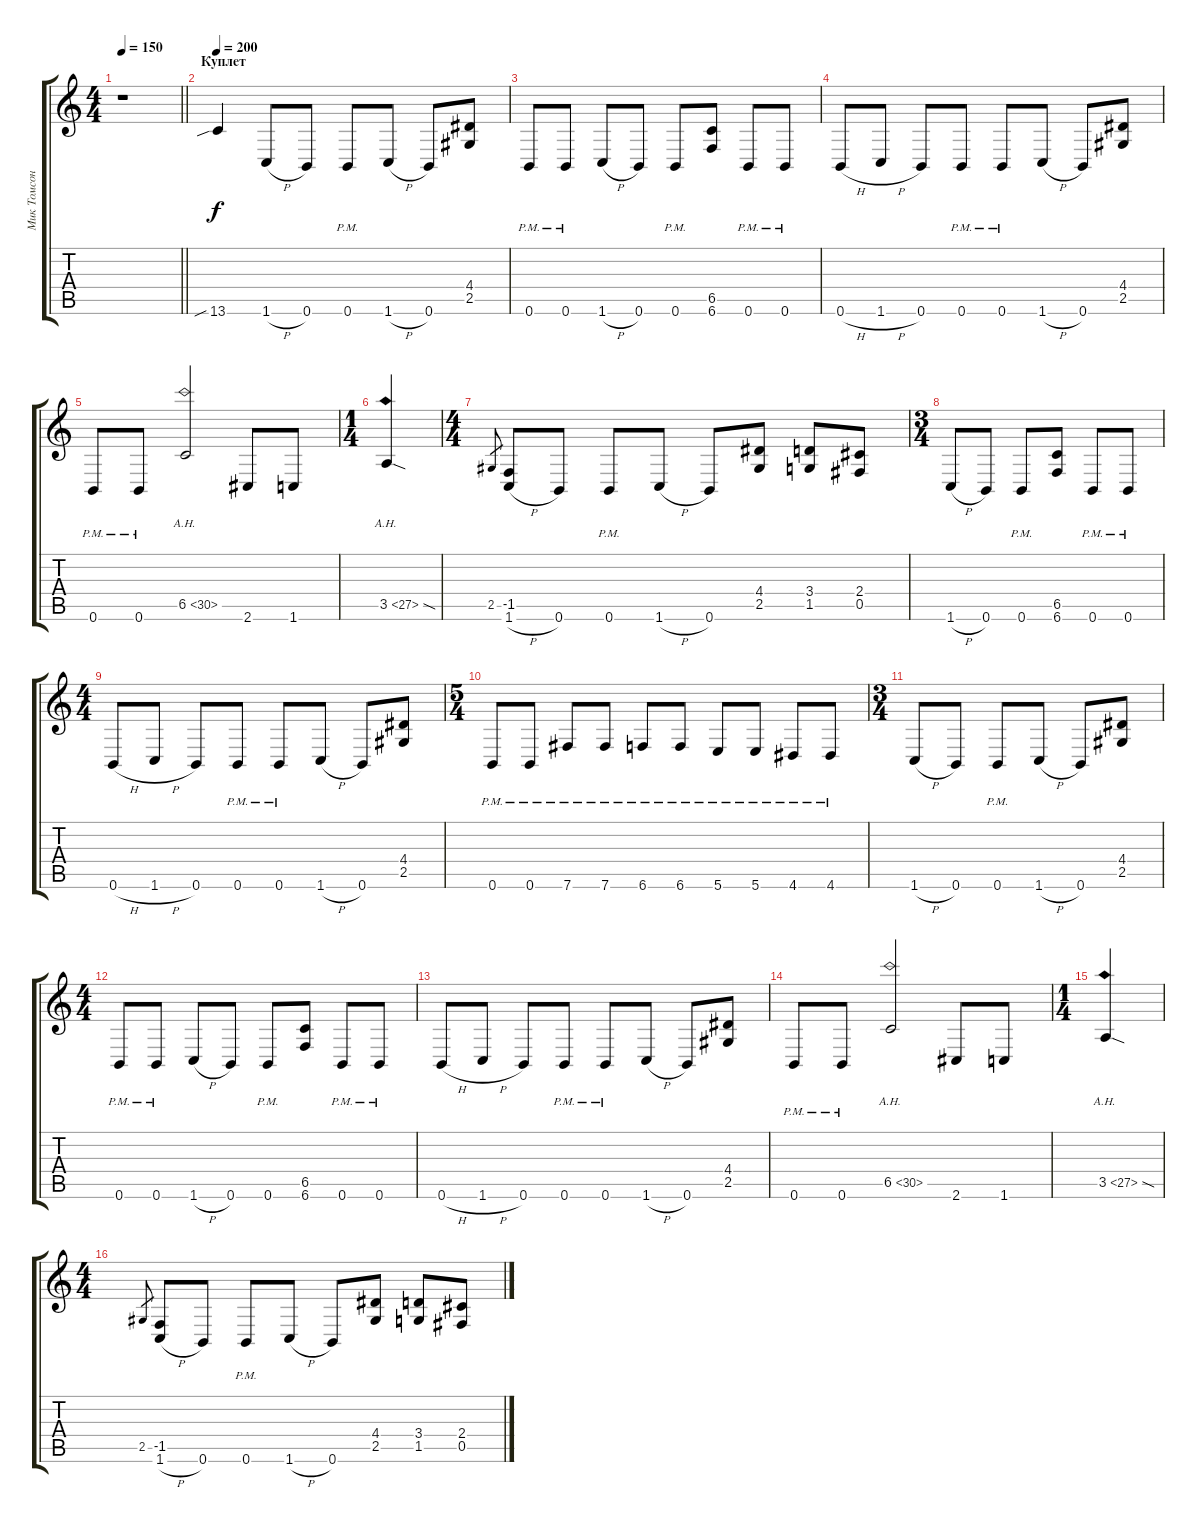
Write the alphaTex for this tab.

\track ("Мик Томсон" "Мик Томсон") {instrument distortionguitar}
\staff {score tabs}
\tuning (Db4 Ab3 E3 B2 Gb2 B1) {hide}
\ts (4 4)
\tempo 150
\clef g2
\barLineRight lightlight
\ks c
r.1{dy f} |
\section ("" "Куплет")
\tempo 200
13.6{sib}.4 1.6{h}.8 0.6.8 0.6{pm}.8 1.6{h}.8 0.6.8 (4.4 2.5).8 |
0.6{pm}.8 0.6{pm}.8 1.6{h}.8 0.6.8 0.6{pm}.8 (6.5 6.6).8 0.6{pm}.8 0.6{pm}.8 |
0.6{h}.8 1.6{h}.8 0.6.8 0.6{pm}.8 0.6{pm}.8 1.6{h}.8 0.6.8 (4.4 2.5).8 |
0.6{pm}.8 0.6{pm}.8 6.5{ah 24}.2 2.6.8 1.6.8 |
\ts (1 4)
3.5{ah 24 sod}.4 |
\ts (4 4)
2.5.8{gr} (-1.5 1.6{h}).8 0.6.8 0.6{pm}.8 1.6{h}.8 0.6.8 (4.4 2.5).8 (3.4 1.5).8 (2.4 0.5).8 |
\ts (3 4)
1.6{h}.8 0.6.8 0.6{pm}.8 (6.5 6.6).8 0.6{pm}.8 0.6{pm}.8 |
\ts (4 4)
0.6{h}.8 1.6{h}.8 0.6.8 0.6{pm}.8 0.6{pm}.8 1.6{h}.8 0.6.8 (4.4 2.5).8 |
\ts (5 4)
0.6{pm}.8 0.6{pm}.8 7.6{pm}.8 7.6{pm}.8 6.6{pm}.8 6.6{pm}.8 5.6{pm}.8 5.6{pm}.8 4.6{pm}.8 4.6{pm}.8 |
\ts (3 4)
1.6{h}.8 0.6.8 0.6{pm}.8 1.6{h}.8 0.6.8 (4.4 2.5).8 |
\ts (4 4)
0.6{pm}.8 0.6{pm}.8 1.6{h}.8 0.6.8 0.6{pm}.8 (6.5 6.6).8 0.6{pm}.8 0.6{pm}.8 |
0.6{h}.8 1.6{h}.8 0.6.8 0.6{pm}.8 0.6{pm}.8 1.6{h}.8 0.6.8 (4.4 2.5).8 |
0.6{pm}.8 0.6{pm}.8 6.5{ah 24}.2 2.6.8 1.6.8 |
\ts (1 4)
3.5{ah 24 sod}.4 |
\ts (4 4)
2.5.8{gr} (-1.5 1.6{h}).8 0.6.8 0.6{pm}.8 1.6{h}.8 0.6.8 (4.4 2.5).8 (3.4 1.5).8 (2.4 0.5).8
